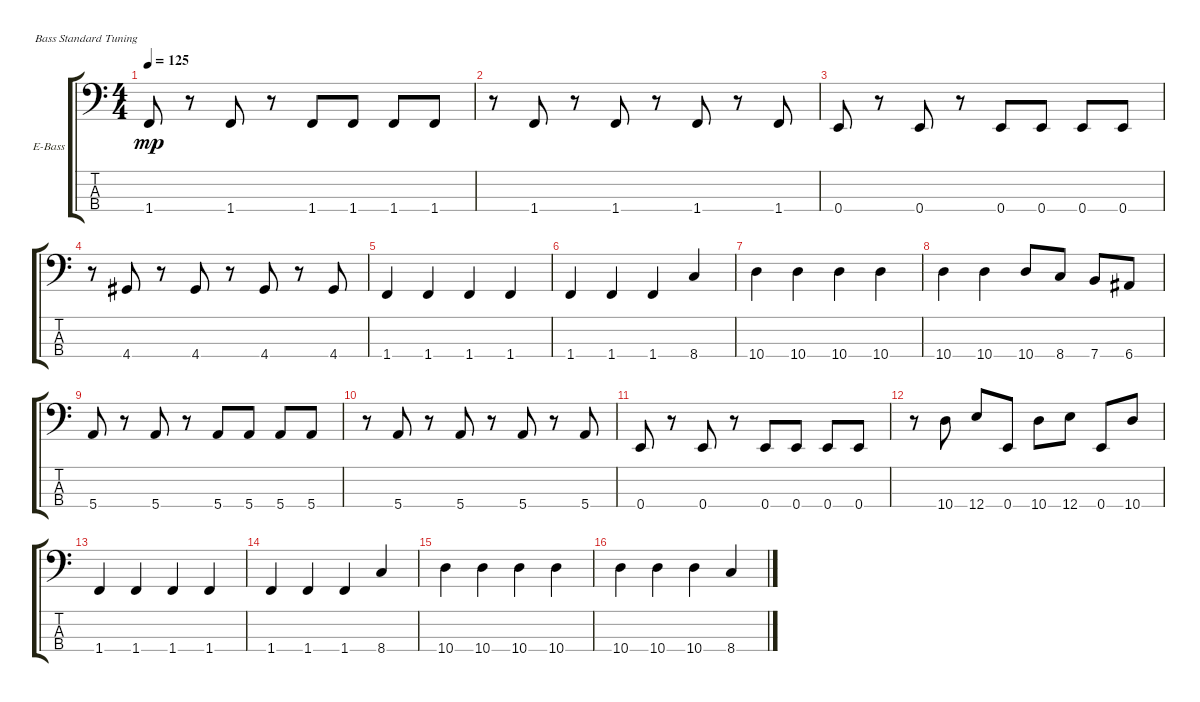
\defaultSystemsLayout 4
\bracketExtendMode groupsimilarinstruments
\firstSystemTrackNameOrientation horizontal
\otherSystemsTrackNameOrientation horizontal
\track ("Bass" "E-Bass") {instrument electricbassfinger}
\staff {score tabs}
\tuning (G2 D2 A1 E1)
\ts (4 4)
\tempo 125
\clef f4
\ks c
1.4.8{dy mp} r.8 1.4.8 r.8 1.4.8 1.4.8 1.4.8 1.4.8 |
r.8 1.4.8 r.8 1.4.8 r.8 1.4.8 r.8 1.4.8 |
0.4.8 r.8 0.4.8 r.8 0.4.8 0.4.8 0.4.8 0.4.8 |
r.8 4.4.8 r.8 4.4.8 r.8 4.4.8 r.8 4.4.8 |
1.4.4 1.4.4 1.4.4 1.4.4 |
1.4.4 1.4.4 1.4.4 8.4.4 |
10.4.4 10.4.4 10.4.4 10.4.4 |
10.4.4 10.4.4 10.4.8 8.4.8 7.4.8 6.4.8 |
5.4.8 r.8 5.4.8 r.8 5.4.8 5.4.8 5.4.8 5.4.8 |
r.8 5.4.8 r.8 5.4.8 r.8 5.4.8 r.8 5.4.8 |
0.4.8 r.8 0.4.8 r.8 0.4.8 0.4.8 0.4.8 0.4.8 |
r.8 10.4.8 12.4.8 0.4.8 10.4.8 12.4.8 0.4.8 10.4.8 |
\scale
0.485477 1.4.4 1.4.4 1.4.4 1.4.4 |
\scale
0.257261 1.4.4 1.4.4 1.4.4 8.4.4 |
\scale
0.257261 10.4.4 10.4.4 10.4.4 10.4.4 |
\scale
0.333333 10.4.4 10.4.4 10.4.4 8.4.4
